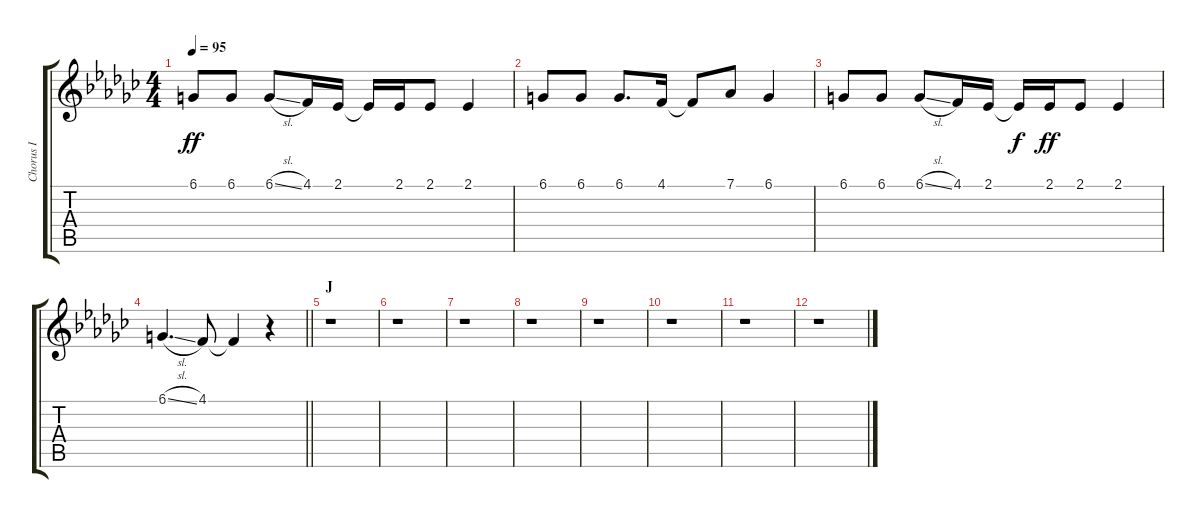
\track ("Chorus I" "Chorus I") {instrument voiceoohs}
\staff {score tabs}
\tuning (Db4 Ab3 E3 B2 Gb2 B1) {hide}
\ts (4 4)
\tempo 95
\clef g2
\ks gb
6.1.8{dy ff} 6.1.8 6.1{sl}.8 4.1.16 2.1.16 2.1{t}.16 2.1.16 2.1.8 2.1.4 |
6.1.8 6.1.8 6.1.8{d} 4.1.16 4.1{t}.8 7.1.8 6.1.4 |
6.1.8 6.1.8 6.1{sl}.8 4.1.16 2.1.16 2.1{t}.16{dy f} 2.1.16{dy ff} 2.1.8 2.1.4 |
\barLineRight lightlight
6.1{sl}.4{d} 4.1.8 4.1{t}.4 r.4 |
\section ("" "J")
r.1 |
r.1 |
r.1 |
r.1 |
r.1 |
r.1 |
r.1 |
r.1
